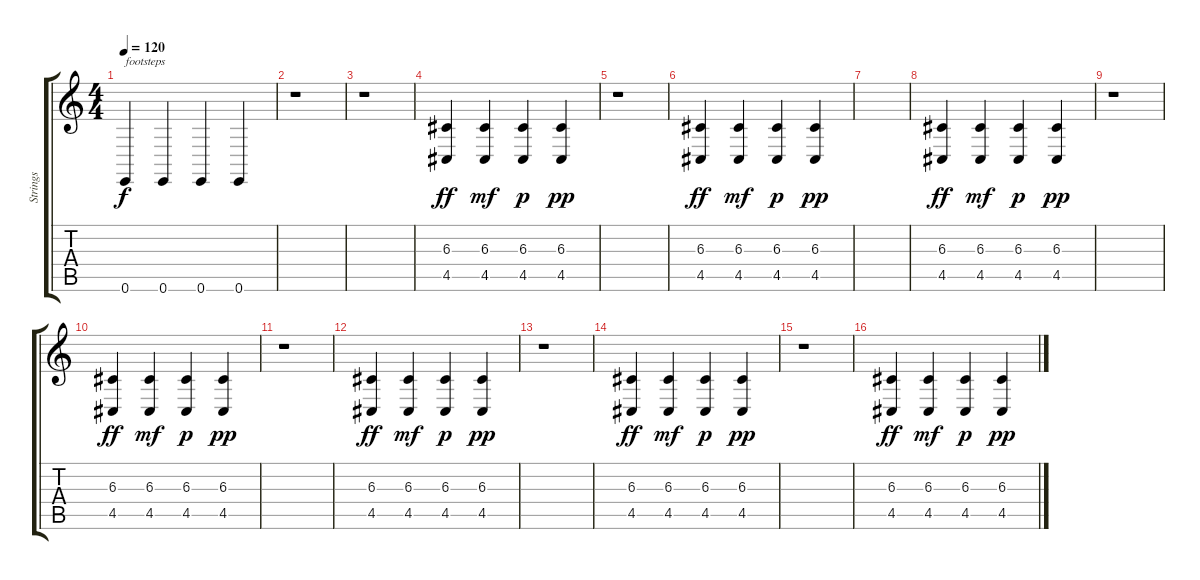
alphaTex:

\track ("Strings" "Strings") {instrument pizzicatostrings}
\staff {score tabs}
\tuning (E4 B3 G3 D3 A2 E2) {hide}
\ts (4 4)
\tempo 120
\clef g2
\ks c
0.6.4{txt "footsteps" dy f instrument steeldrums} 0.6.4{instrument steeldrums} 0.6.4{instrument steeldrums} 0.6.4 |
r.1 |
r.1 |
(6.3 4.5).4{dy ff} (6.3 4.5).4{dy mf} (6.3 4.5).4{dy p} (6.3 4.5).4{dy pp} |
r.1 |
(6.3 4.5).4{dy ff} (6.3 4.5).4{dy mf} (6.3 4.5).4{dy p} (6.3 4.5).4{dy pp} |
|
(6.3 4.5).4{dy ff} (6.3 4.5).4{dy mf} (6.3 4.5).4{dy p} (6.3 4.5).4{dy pp} |
r.1 |
(6.3 4.5).4{dy ff} (6.3 4.5).4{dy mf} (6.3 4.5).4{dy p} (6.3 4.5).4{dy pp} |
r.1 |
(6.3 4.5).4{dy ff} (6.3 4.5).4{dy mf} (6.3 4.5).4{dy p} (6.3 4.5).4{dy pp} |
r.1 |
(6.3 4.5).4{dy ff} (6.3 4.5).4{dy mf} (6.3 4.5).4{dy p} (6.3 4.5).4{dy pp} |
r.1 |
(6.3 4.5).4{dy ff} (6.3 4.5).4{dy mf} (6.3 4.5).4{dy p} (6.3 4.5).4{dy pp}
